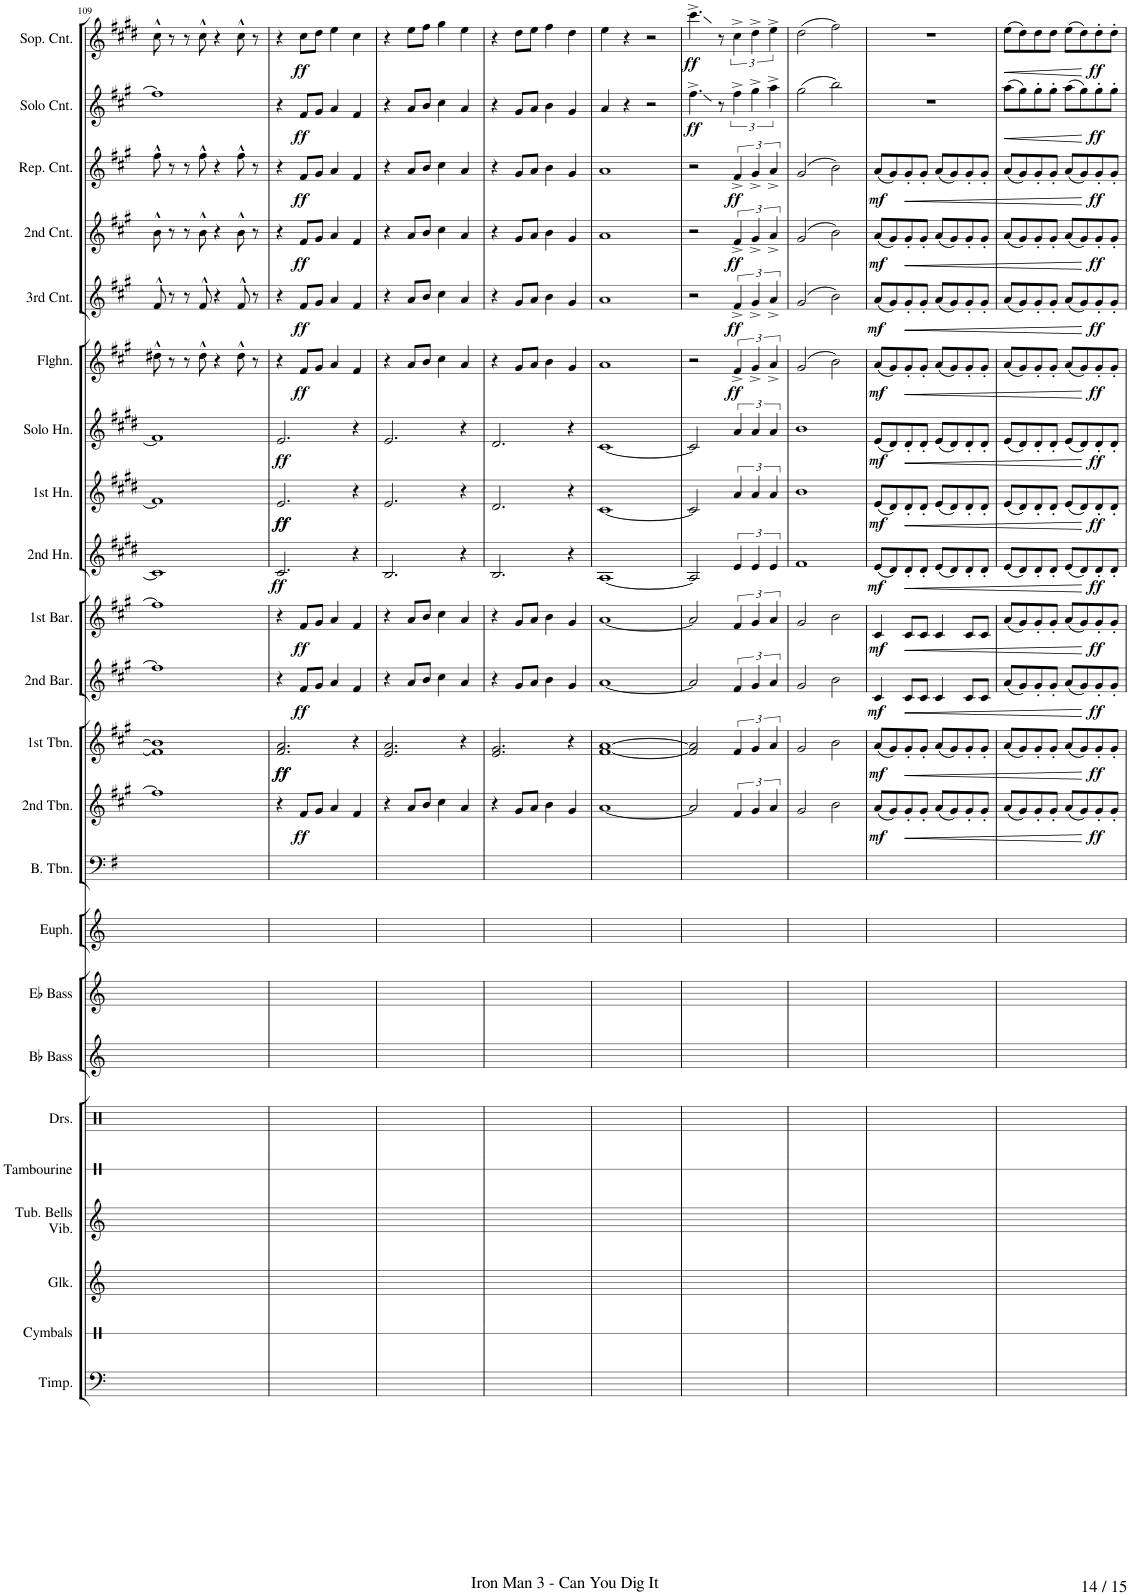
**kern	**kern	**kern	**kern	**kern	**kern	**kern	**kern	**kern	**kern	**kern	**dynam	**kern	**dynam	**kern	**dynam	**kern	**dynam	**kern	**dynam	**kern	**dynam	**kern	**dynam	**kern	**dynam	**kern	**dynam	**kern	**dynam	**kern	**dynam	**kern	**dynam	**kern	**dynam
*part23	*part22	*part21	*part20	*part19	*part18	*part17	*part16	*part15	*part14	*part13	*part13	*part12	*part12	*part11	*part11	*part10	*part10	*part9	*part9	*part8	*part8	*part7	*part7	*part6	*part6	*part5	*part5	*part4	*part4	*part3	*part3	*part2	*part2	*part1	*part1
*staff23	*staff22	*staff21	*staff20	*staff19	*staff18	*staff17	*staff16	*staff15	*staff14	*staff13	*staff13	*staff12	*staff12	*staff11	*staff11	*staff10	*staff10	*staff9	*staff9	*staff8	*staff8	*staff7	*staff7	*staff6	*staff6	*staff5	*staff5	*staff4	*staff4	*staff3	*staff3	*staff2	*staff2	*staff1	*staff1
*I"Timpani	*I"Cymbals Chinese &amp; Crash	*I"Glockenspiel	*I"Vibraphone	*I"Tambourine	*I"Drumset	*I"Bb Bass	*I"Eb Bass	*I"Euphonium	*I"Bass Trombone	*I"2nd Trombone	*	*I"1st Trombone	*	*I"2nd Baritone	*	*I"1st Baritone	*	*I"2nd Horn	*	*I"1st Horn	*	*I"Solo Horn	*	*I"Flugelhorn	*	*I"3rd Cornet	*	*I"2nd Cornet	*	*I"Repiano Cornet	*	*I"Solo Cornet	*	*I"Soprano Cornet	*
*I'Timp.	*I'Cymbals	*I'Glk.	*	*I'Tambourine	*I'Drs.	*I'Bb Bass	*I'Eb Bass	*I'Euph.	*I'B. Tbn.	*I'2nd Tbn.	*	*I'1st Tbn.	*	*I'2nd Bar.	*	*I'1st Bar.	*	*I'2nd Hn.	*	*I'1st Hn.	*	*I'Solo Hn.	*	*I'Flghn.	*	*I'3rd Cnt.	*	*I'2nd Cnt.	*	*I'Rep. Cnt.	*	*I'Solo Cnt.	*	*I'Sop. Cnt.	*
!!LO:PB:g=z
*clefF4	*clefX	*clefG2	*clefG2	*clefX	*clefX	*clefG2	*clefG2	*clefG2	*clefF4	*clefG2	*	*clefG2	*	*clefG2	*	*clefG2	*	*clefG2	*	*clefG2	*	*clefG2	*	*clefG2	*	*clefG2	*	*clefG2	*	*clefG2	*	*clefG2	*	*clefG2	*
*	*	*Trd-14c-24	*	*	*	*Trd15c26	*Trd12c21	*Trd8c14	*	*Trd8c14	*	*Trd8c14	*	*Trd8c14	*	*Trd8c14	*	*Trd5c9	*	*Trd5c9	*	*Trd5c9	*	*Trd1c2	*	*Trd1c2	*	*Trd1c2	*	*Trd1c2	*	*Trd1c2	*	*Trd-2c-3	*
*k[]	*k[]	*k[]	*k[]	*k[]	*k[]	*k[]	*k[]	*k[]	*k[f#]	*k[f#c#g#]	*	*k[f#c#g#]	*	*k[f#c#g#]	*	*k[f#c#g#]	*	*k[f#c#g#d#]	*	*k[f#c#g#d#]	*	*k[f#c#g#d#]	*	*k[f#c#g#]	*	*k[f#c#g#]	*	*k[f#c#g#]	*	*k[f#c#g#]	*	*k[f#c#g#]	*	*k[f#c#g#d#]	*
*	*	*	*	*	*	*	*	*	*M4/4	*M4/4	*	*M4/4	*	*M4/4	*	*M4/4	*	*M4/4	*	*M4/4	*	*M4/4	*	*M4/4	*	*M4/4	*	*M4/4	*	*M4/4	*	*M4/4	*	*M4/4	*
=109	=109	=109	=109	=109	=109	=109	=109	=109	=109	=109	=109	=109	=109	=109	=109	=109	=109	=109	=109	=109	=109	=109	=109	=109	=109	=109	=109	=109	=109	=109	=109	=109	=109	=109	=109
1r	1r	1r	1r	1r	1r	1r	1r	1r	1r	1ff#]	.	1f#] 1b]	.	1ff#]	.	1ff#]	.	1c#]	.	1f#]	.	1f#]	.	8dd#X^^\	.	8f#^^/	.	8b^^\	.	8ff#^^\	.	1ff#]	.	8cc#^^\	.
.	.	.	.	.	.	.	.	.	.	.	.	.	.	.	.	.	.	.	.	.	.	.	.	8r	.	8r	.	8r	.	8r	.	.	.	8r	.
.	.	.	.	.	.	.	.	.	.	.	.	.	.	.	.	.	.	.	.	.	.	.	.	8r	.	8r	.	8r	.	8r	.	.	.	8r	.
.	.	.	.	.	.	.	.	.	.	.	.	.	.	.	.	.	.	.	.	.	.	.	.	8dd#^^\	.	8f#^^/	.	8b^^\	.	8ff#^^\	.	.	.	8cc#^^\	.
.	.	.	.	.	.	.	.	.	.	.	.	.	.	.	.	.	.	.	.	.	.	.	.	4r	.	4r	.	4r	.	4r	.	.	.	4r	.
.	.	.	.	.	.	.	.	.	.	.	.	.	.	.	.	.	.	.	.	.	.	.	.	8dd#^^\	.	8f#^^/	.	8b^^\	.	8ff#^^\	.	.	.	8cc#^^\	.
.	.	.	.	.	.	.	.	.	.	.	.	.	.	.	.	.	.	.	.	.	.	.	.	8r	.	8r	.	8r	.	8r	.	.	.	8r	.
=110	=110	=110	=110	=110	=110	=110	=110	=110	=110	=110	=110	=110	=110	=110	=110	=110	=110	=110	=110	=110	=110	=110	=110	=110	=110	=110	=110	=110	=110	=110	=110	=110	=110	=110	=110
!	!	!	!	!	!	!	!	!	!	!	!	!	!LO:DY:b	!	!	!	!	!	!	!	!	!	!	!	!	!	!	!	!	!	!	!	!	!	!
!	!	!	!	!	!	!	!	!	!	!	!	!	!LO:DY:n=1:b	!	!	!	!	!	!LO:DY:b	!	!LO:DY:b	!	!	!	!	!	!	!	!	!	!	!	!	!	!
!	!	!	!	!	!	!	!	!	!	!	!	!	!	!	!	!	!	!	!	!	!LO:DY:n=1:b	!	!LO:DY:b	!	!	!	!	!	!	!	!	!	!	!	!
1r	1r	1r	1r	1r	1r	1r	1r	1r	1r	4r	.	2.f#/ 2.a/	ff ff	4r	.	4r	.	2.c#/	ff	2.e/	ff ff	2.e/	ff	4r	.	4r	.	4r	.	4r	.	4r	.	4r	.
!	!	!	!	!	!	!	!	!	!	!	!LO:DY:b	!	!	!	!LO:DY:b	!	!LO:DY:b	!	!	!	!	!	!	!	!LO:DY:b	!	!LO:DY:b	!	!LO:DY:b	!	!LO:DY:b	!	!LO:DY:b	!	!LO:DY:b
.	.	.	.	.	.	.	.	.	.	8f#/L	ff	.	.	8f#/L	ff	8f#/L	ff	.	.	.	.	.	.	8f#/L	ff	8f#/L	ff	8f#/L	ff	8f#/L	ff	8f#/L	ff	8cc#\L	ff
.	.	.	.	.	.	.	.	.	.	8g#/J	.	.	.	8g#/J	.	8g#/J	.	.	.	.	.	.	.	8g#/J	.	8g#/J	.	8g#/J	.	8g#/J	.	8g#/J	.	8dd#\J	.
.	.	.	.	.	.	.	.	.	.	4a/	.	.	.	4a/	.	4a/	.	.	.	.	.	.	.	4a/	.	4a/	.	4a/	.	4a/	.	4a/	.	4ee\	.
.	.	.	.	.	.	.	.	.	.	4f#/	.	4r	.	4f#/	.	4f#/	.	4r	.	4r	.	4r	.	4f#/	.	4f#/	.	4f#/	.	4f#/	.	4f#/	.	4cc#\	.
=111	=111	=111	=111	=111	=111	=111	=111	=111	=111	=111	=111	=111	=111	=111	=111	=111	=111	=111	=111	=111	=111	=111	=111	=111	=111	=111	=111	=111	=111	=111	=111	=111	=111	=111	=111
1r	1r	1r	1r	1r	1r	1r	1r	1r	1r	4r	.	2.e/ 2.a/	.	4r	.	4r	.	2.B/	.	2.e/	.	2.e/	.	4r	.	4r	.	4r	.	4r	.	4r	.	4r	.
.	.	.	.	.	.	.	.	.	.	8a/L	.	.	.	8a/L	.	8a/L	.	.	.	.	.	.	.	8a/L	.	8a/L	.	8a/L	.	8a/L	.	8a/L	.	8ee\L	.
.	.	.	.	.	.	.	.	.	.	8b/J	.	.	.	8b/J	.	8b/J	.	.	.	.	.	.	.	8b/J	.	8b/J	.	8b/J	.	8b/J	.	8b/J	.	8ff#\J	.
.	.	.	.	.	.	.	.	.	.	4cc#\	.	.	.	4cc#\	.	4cc#\	.	.	.	.	.	.	.	4cc#\	.	4cc#\	.	4cc#\	.	4cc#\	.	4cc#\	.	4gg#\	.
.	.	.	.	.	.	.	.	.	.	4a/	.	4r	.	4a/	.	4a/	.	4r	.	4r	.	4r	.	4a/	.	4a/	.	4a/	.	4a/	.	4a/	.	4ee\	.
=112	=112	=112	=112	=112	=112	=112	=112	=112	=112	=112	=112	=112	=112	=112	=112	=112	=112	=112	=112	=112	=112	=112	=112	=112	=112	=112	=112	=112	=112	=112	=112	=112	=112	=112	=112
1r	1r	1r	1r	1r	1r	1r	1r	1r	1r	4r	.	2.e/ 2.g#/	.	4r	.	4r	.	2.B/	.	2.d#/	.	2.d#/	.	4r	.	4r	.	4r	.	4r	.	4r	.	4r	.
.	.	.	.	.	.	.	.	.	.	8g#/L	.	.	.	8g#/L	.	8g#/L	.	.	.	.	.	.	.	8g#/L	.	8g#/L	.	8g#/L	.	8g#/L	.	8g#/L	.	8dd#\L	.
.	.	.	.	.	.	.	.	.	.	8a/J	.	.	.	8a/J	.	8a/J	.	.	.	.	.	.	.	8a/J	.	8a/J	.	8a/J	.	8a/J	.	8a/J	.	8ee\J	.
.	.	.	.	.	.	.	.	.	.	4b\	.	.	.	4b\	.	4b\	.	.	.	.	.	.	.	4b\	.	4b\	.	4b\	.	4b\	.	4b\	.	4ff#\	.
.	.	.	.	.	.	.	.	.	.	4g#/	.	4r	.	4g#/	.	4g#/	.	4r	.	4r	.	4r	.	4g#/	.	4g#/	.	4g#/	.	4g#/	.	4g#/	.	4dd#\	.
=113	=113	=113	=113	=113	=113	=113	=113	=113	=113	=113	=113	=113	=113	=113	=113	=113	=113	=113	=113	=113	=113	=113	=113	=113	=113	=113	=113	=113	=113	=113	=113	=113	=113	=113	=113
1r	1r	1r	1r	1r	1r	1r	1r	1r	1r	[1a	.	[1f# [1a	.	[1a	.	[1a	.	[1A	.	[1c#	.	[1c#	.	1a	.	1a	.	1a	.	1a	.	4a/	.	4ee\	.
.	.	.	.	.	.	.	.	.	.	.	.	.	.	.	.	.	.	.	.	.	.	.	.	.	.	.	.	.	.	.	.	4r	.	4r	.
.	.	.	.	.	.	.	.	.	.	.	.	.	.	.	.	.	.	.	.	.	.	.	.	.	.	.	.	.	.	.	.	2r	.	2r	.
=114	=114	=114	=114	=114	=114	=114	=114	=114	=114	=114	=114	=114	=114	=114	=114	=114	=114	=114	=114	=114	=114	=114	=114	=114	=114	=114	=114	=114	=114	=114	=114	=114	=114	=114	=114
!	!	!	!	!	!	!	!	!	!	!	!	!	!	!	!	!	!	!	!	!	!	!	!	!	!	!	!	!	!	!	!	!	!LO:DY:b	!	!LO:DY:b
1r	1r	1r	1r	1r	1r	1r	1r	1r	1r	2a/]	.	2f#/] 2a/]	.	2a/]	.	2a/]	.	2A/]	.	2c#/]	.	2c#/]	.	2r	.	2r	.	2r	.	2r	.	4.ff#^\	ff	4.ccc#^\	ff
.	.	.	.	.	.	.	.	.	.	.	.	.	.	.	.	.	.	.	.	.	.	.	.	.	.	.	.	.	.	.	.	8r	.	8r	.
!	!	!	!	!	!	!	!	!	!	!	!	!	!	!	!	!	!	!	!	!	!	!	!	!	!LO:DY:b	!	!LO:DY:b	!	!LO:DY:b	!	!LO:DY:b	!	!	!	!
.	.	.	.	.	.	.	.	.	.	6f#/	.	6f#/	.	6f#/	.	6f#/	.	6e/	.	6a/	.	6a/	.	6f#^/	ff	6f#^/	ff	6f#^/	ff	6f#^/	ff	6ff#^\	.	6cc#^\	.
.	.	.	.	.	.	.	.	.	.	6g#/	.	6g#/	.	6g#/	.	6g#/	.	6e/	.	6a/	.	6a/	.	6g#^/	.	6g#^/	.	6g#^/	.	6g#^/	.	6gg#^\	.	6dd#^\	.
.	.	.	.	.	.	.	.	.	.	6a/	.	6a/	.	6a/	.	6a/	.	6e/	.	6a/	.	6a/	.	6a^/	.	6a^/	.	6a^/	.	6a^/	.	6aa^\	.	6ee^\	.
=115	=115	=115	=115	=115	=115	=115	=115	=115	=115	=115	=115	=115	=115	=115	=115	=115	=115	=115	=115	=115	=115	=115	=115	=115	=115	=115	=115	=115	=115	=115	=115	=115	=115	=115	=115
1r	1r	1r	1r	1r	1r	1r	1r	1r	1r	2g#/	.	2g#/	.	2g#/	.	2g#/	.	1f#	.	1b	.	1b	.	(2g#/	.	(2g#/	.	(2g#/	.	(2g#/	.	(2gg#\	.	(2dd#\	.
.	.	.	.	.	.	.	.	.	.	2b\	.	2b\	.	2b\	.	2b\	.	.	.	.	.	.	.	2b\)	.	2b\)	.	2b\)	.	2b\)	.	2bb\)	.	2ff#\)	.
=116	=116	=116	=116	=116	=116	=116	=116	=116	=116	=116	=116	=116	=116	=116	=116	=116	=116	=116	=116	=116	=116	=116	=116	=116	=116	=116	=116	=116	=116	=116	=116	=116	=116	=116	=116
!	!	!	!	!	!	!	!	!	!	!	!LO:DY:b	!	!LO:DY:b	!	!LO:DY:b	!	!LO:DY:b	!	!LO:DY:b	!	!LO:DY:b	!	!LO:DY:b	!	!LO:DY:b	!	!LO:DY:b	!	!LO:DY:b	!	!LO:DY:b	!	!	!	!
1r	1r	1r	1r	1r	1r	1r	1r	1r	1r	(8a/L	mf	(8a/L	mf	4c#/	mf	4c#/	mf	(8e/L	mf	(8e/L	mf	(8e/L	mf	(8a/L	mf	(8a/L	mf	(8a/L	mf	(8a/L	mf	1r	.	1r	.
.	.	.	.	.	.	.	.	.	.	8g#/)	.	8g#/)	.	.	.	.	.	8d#/)	.	8d#/)	.	8d#/)	.	8g#/)	.	8g#/)	.	8g#/)	.	8g#/)	.	.	.	.	.
!	!	!	!	!	!	!	!	!	!	!	!LO:HP:b	!	!LO:HP:b	!	!LO:HP:b	!	!LO:HP:b	!	!LO:HP:b	!	!LO:HP:b	!	!LO:HP:b	!	!LO:HP:b	!	!LO:HP:b	!	!LO:HP:b	!	!LO:HP:b	!	!	!	!
.	.	.	.	.	.	.	.	.	.	8g#'/	<	8g#'/	<	8c#/L	<	8c#/L	<	8d#'/	<	8d#'/	<	8d#'/	<	8g#'/	<	8g#'/	<	8g#'/	<	8g#'/	<	.	.	.	.
.	.	.	.	.	.	.	.	.	.	8g#'/J	.	8g#'/J	.	8c#/J	.	8c#/J	.	8d#'/J	.	8d#'/J	.	8d#'/J	.	8g#'/J	.	8g#'/J	.	8g#'/J	.	8g#'/J	.	.	.	.	.
.	.	.	.	.	.	.	.	.	.	(8a/L	.	(8a/L	.	4c#/	.	4c#/	.	(8e/L	.	(8e/L	.	(8e/L	.	(8a/L	.	(8a/L	.	(8a/L	.	(8a/L	.	.	.	.	.
.	.	.	.	.	.	.	.	.	.	8g#/)	.	8g#/)	.	.	.	.	.	8d#/)	.	8d#/)	.	8d#/)	.	8g#/)	.	8g#/)	.	8g#/)	.	8g#/)	.	.	.	.	.
.	.	.	.	.	.	.	.	.	.	8g#'/	.	8g#'/	.	8c#/L	.	8c#/L	.	8d#'/	.	8d#'/	.	8d#'/	.	8g#'/	.	8g#'/	.	8g#'/	.	8g#'/	.	.	.	.	.
.	.	.	.	.	.	.	.	.	.	8g#'/J	.	8g#'/J	.	8c#/J	.	8c#/J	.	8d#'/J	.	8d#'/J	.	8d#'/J	.	8g#'/J	.	8g#'/J	.	8g#'/J	.	8g#'/J	.	.	.	.	.
=117	=117	=117	=117	=117	=117	=117	=117	=117	=117	=117	=117	=117	=117	=117	=117	=117	=117	=117	=117	=117	=117	=117	=117	=117	=117	=117	=117	=117	=117	=117	=117	=117	=117	=117	=117
!	!	!	!	!	!	!	!	!	!	!	!	!	!	!	!	!	!	!	!	!	!	!	!	!	!	!	!	!	!	!	!	!	!LO:HP:b	!	!LO:HP:b
1r	1r	1r	1r	1r	1r	1r	1r	1r	1r	(8a/L	.	(8a/L	.	(8a/L	.	(8a/L	.	(8e/L	.	(8e/L	.	(8e/L	.	(8a/L	.	(8a/L	.	(8a/L	.	(8a/L	.	(8aa\L	<	(8ee\L	<
.	.	.	.	.	.	.	.	.	.	8g#/)	.	8g#/)	.	8g#/)	.	8g#/)	.	8d#/)	.	8d#/)	.	8d#/)	.	8g#/)	.	8g#/)	.	8g#/)	.	8g#/)	.	8gg#\)	.	8dd#\)	.
.	.	.	.	.	.	.	.	.	.	8g#'/	.	8g#'/	.	8g#'/	.	8g#'/	.	8d#'/	.	8d#'/	.	8d#'/	.	8g#'/	.	8g#'/	.	8g#'/	.	8g#'/	.	8gg#'\	.	8dd#\	.
.	.	.	.	.	.	.	.	.	.	8g#'/J	.	8g#'/J	.	8g#'/J	.	8g#'/J	.	8d#'/J	.	8d#'/J	.	8d#'/J	.	8g#'/J	.	8g#'/J	.	8g#'/J	.	8g#'/J	.	8gg#'\J	.	8dd#\J	.
.	.	.	.	.	.	.	.	.	.	(8a/L	.	(8a/L	.	(8a/L	.	(8a/L	.	(8e/L	.	(8e/L	.	(8e/L	.	(8a/L	.	(8a/L	.	(8a/L	.	(8a/L	.	(8aa\L	.	(8ee\L	.
.	.	.	.	.	.	.	.	.	.	8g#/)	.	8g#/)	.	8g#/)	.	8g#/)	.	8d#/)	.	8d#/)	.	8d#/)	.	8g#/)	.	8g#/)	.	8g#/)	.	8g#/)	.	8gg#\)	.	8dd#\)	.
!	!	!	!	!	!	!	!	!	!	!	!LO:DY:n=1:b	!	!LO:DY:n=1:b	!	!LO:DY:n=1:b	!	!LO:DY:n=1:b	!	!LO:DY:n=1:b	!	!LO:DY:n=1:b	!	!LO:DY:n=1:b	!	!LO:DY:n=1:b	!	!LO:DY:n=1:b	!	!LO:DY:n=1:b	!	!LO:DY:n=1:b	!	!LO:DY:n=1:b	!	!LO:DY:n=1:b
.	.	.	.	.	.	.	.	.	.	8g#'/	[ ff	8g#'/	[ ff	8g#'/	[ ff	8g#'/	[ ff	8d#'/	[ ff	8d#'/	[ ff	8d#'/	[ ff	8g#'/	[ ff	8g#'/	[ ff	8g#'/	[ ff	8g#'/	[ ff	8gg#'\	[ ff	8dd#'\	[ ff
.	.	.	.	.	.	.	.	.	.	8g#'/J	.	8g#'/J	.	8g#'/J	.	8g#'/J	.	8d#'/J	.	8d#'/J	.	8d#'/J	.	8g#'/J	.	8g#'/J	.	8g#'/J	.	8g#'/J	.	8gg#'\J	.	8dd#'\J	.
=	=	=	=	=	=	=	=	=	=	=	=	=	=	=	=	=	=	=	=	=	=	=	=	=	=	=	=	=	=	=	=	=	=	=	=
*-	*-	*-	*-	*-	*-	*-	*-	*-	*-	*-	*-	*-	*-	*-	*-	*-	*-	*-	*-	*-	*-	*-	*-	*-	*-	*-	*-	*-	*-	*-	*-	*-	*-	*-	*-
